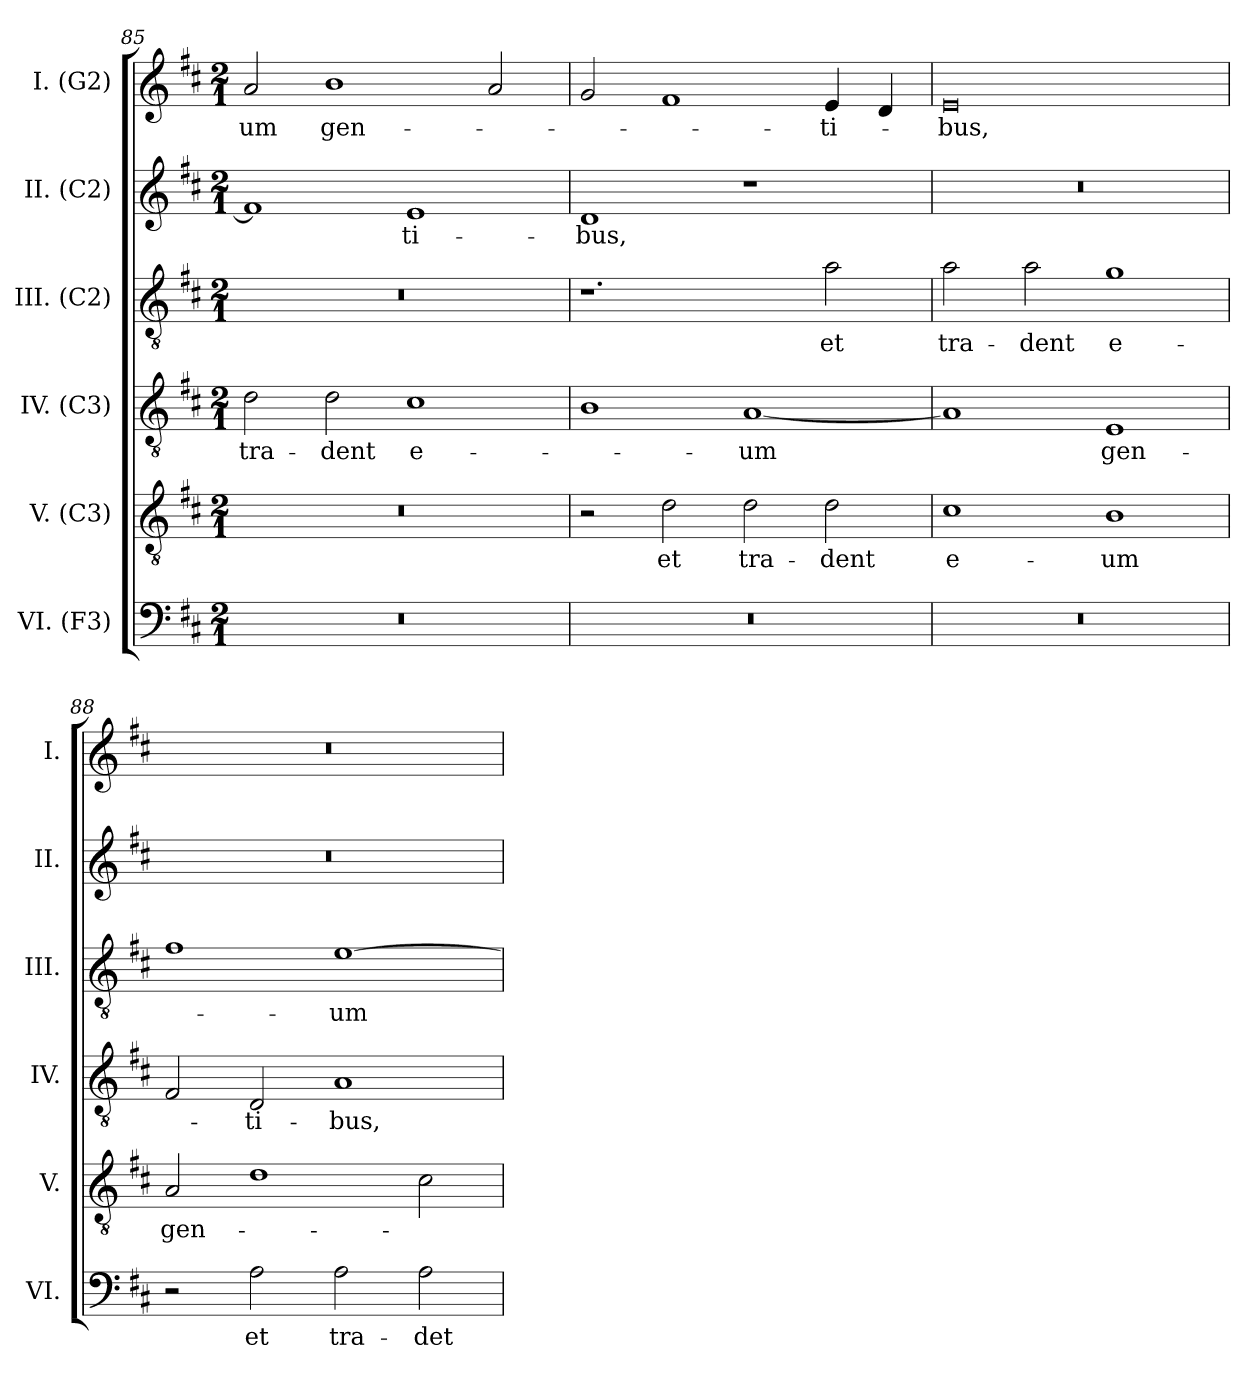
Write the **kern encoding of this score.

**kern	**text	**kern	**text	**kern	**text	**kern	**text	**kern	**text	**kern	**text
*part6	*part6	*part5	*part5	*part4	*part4	*part3	*part3	*part2	*part2	*part1	*part1
*staff6	*staff6	*staff5	*staff5	*staff4	*staff4	*staff3	*staff3	*staff2	*staff2	*staff1	*staff1
*I"VI. (F3)	*	*I"V. (C3)	*	*I"IV. (C3)	*	*I"III. (C2)	*	*I"II. (C2)	*	*I"I. (G2)	*
*I'VI.	*	*I'V.	*	*I'IV.	*	*I'III.	*	*I'II.	*	*I'I.	*
*clefF4	*	*clefGv2	*	*clefGv2	*	*clefGv2	*	*clefG2	*	*clefG2	*
*	*	*	*	*	*	*ITrd7c12	*	*	*	*	*
*k[f#c#]	*	*k[f#c#]	*	*k[f#c#]	*	*k[f#c#]	*	*k[f#c#]	*	*k[f#c#]	*
*D:	*	*D:	*	*D:	*	*D:	*	*D:	*	*D:	*
*M2/1	*	*M2/1	*	*M2/1	*	*M2/1	*	*M2/1	*	*M2/1	*
=85	=85	=85	=85	=85	=85	=85	=85	=85	=85	=85	=85
!LO:N:vis=1	!	!LO:N:vis=1	!	!	!	!	!	!	!	!	!
!	!	!	!	!	!LO:LY:b:color=#000000	!LO:N:vis=1	!	!	!	!	!
!	!	!	!	!	!	!	!	!	!	!	!LO:LY:b:color=#000000
0r	.	0r	.	2di\	tra-	0r	.	1f#i]	.	2ai/	-um
!	!	!	!	!	!LO:LY:b:color=#000000	!	!	!	!	!	!
!	!	!	!	!	!	!	!	!	!	!	!LO:LY:b:color=#000000
.	.	.	.	2di\	-dent	.	.	.	.	1bi	gen-
!	!	!	!	!	!LO:LY:b:color=#000000	!	!	!	!	!	!
!	!	!	!	!	!	!	!	!	!LO:LY:b:color=#000000	!	!
.	.	.	.	1c#i	e-	.	.	1ei	-ti-	.	.
.	.	.	.	.	.	.	.	.	.	2ai/	.
=86	=86	=86	=86	=86	=86	=86	=86	=86	=86	=86	=86
!LO:N:vis=1	!	!	!	!	!	!	!	!	!	!	!
!	!	!	!	!	!	!	!	!	!LO:LY:b:color=#000000	!	!
0r	.	2r	.	1Bi	.	1.r	.	1di	-bus,	2gi/	.
!	!	!	!LO:LY:b:color=#000000	!	!	!	!	!	!	!	!
.	.	2di\	et	.	.	.	.	.	.	1f#i	.
!	!	!	!LO:LY:b:color=#000000	!	!	!	!	!	!	!	!
!	!	!	!	!	!LO:LY:b:color=#000000	!	!	!	!	!	!
.	.	2di\	tra-	[1Ai	-um	.	.	1r	.	.	.
!	!	!	!LO:LY:b:color=#000000	!	!	!	!	!	!	!	!
!	!	!	!	!	!	!	!LO:LY:b:color=#000000	!	!	!	!
!	!	!	!	!	!	!	!	!	!	!	!LO:LY:b:color=#000000
.	.	2di\	-dent	.	.	2Ai\	et	.	.	4ei/	-ti-
.	.	.	.	.	.	.	.	.	.	4di/	.
=87	=87	=87	=87	=87	=87	=87	=87	=87	=87	=87	=87
!LO:N:vis=1	!	!	!	!	!	!	!	!	!	!	!
!	!	!	!LO:LY:b:color=#000000	!	!	!	!	!	!	!	!
!	!	!	!	!	!	!	!LO:LY:b:color=#000000	!LO:N:vis=1	!	!	!
!	!	!	!	!	!	!	!	!	!	!	!LO:LY:b:color=#000000
0r	.	1c#i	e-	1Ai]	.	2Ai\	tra-	0r	.	0ei	-bus,
!	!	!	!	!	!	!	!LO:LY:b:color=#000000	!	!	!	!
.	.	.	.	.	.	2Ai\	-dent	.	.	.	.
!	!	!	!LO:LY:b:color=#000000	!	!	!	!	!	!	!	!
!	!	!	!	!	!LO:LY:b:color=#000000	!	!	!	!	!	!
!	!	!	!	!	!	!	!LO:LY:b:color=#000000	!	!	!	!
.	.	1Bi	-um	1Ei	gen-	1Gi	e-	.	.	.	.
=88	=88	=88	=88	=88	=88	=88	=88	=88	=88	=88	=88
!	!	!	!LO:LY:b:color=#000000	!	!	!	!	!LO:N:vis=1	!	!LO:N:vis=1	!
2r	.	2Ai/	gen-	2F#i/	.	1F#i	.	0r	.	0r	.
!	!LO:LY:b:color=#000000	!	!	!	!	!	!	!	!	!	!
!	!	!	!	!	!LO:LY:b:color=#000000	!	!	!	!	!	!
2Ai\	et	1di	.	2Di/	-ti-	.	.	.	.	.	.
!	!LO:LY:b:color=#000000	!	!	!	!	!	!	!	!	!	!
!	!	!	!	!	!LO:LY:b:color=#000000	!	!	!	!	!	!
!	!	!	!	!	!	!	!LO:LY:b:color=#000000	!	!	!	!
2Ai\	tra-	.	.	1Ai	-bus,	[1Ei	-um	.	.	.	.
!	!LO:LY:b:color=#000000	!	!	!	!	!	!	!	!	!	!
2Ai\	-det	2c#i\	.	.	.	.	.	.	.	.	.
=	=	=	=	=	=	=	=	=	=	=	=
*-	*-	*-	*-	*-	*-	*-	*-	*-	*-	*-	*-
